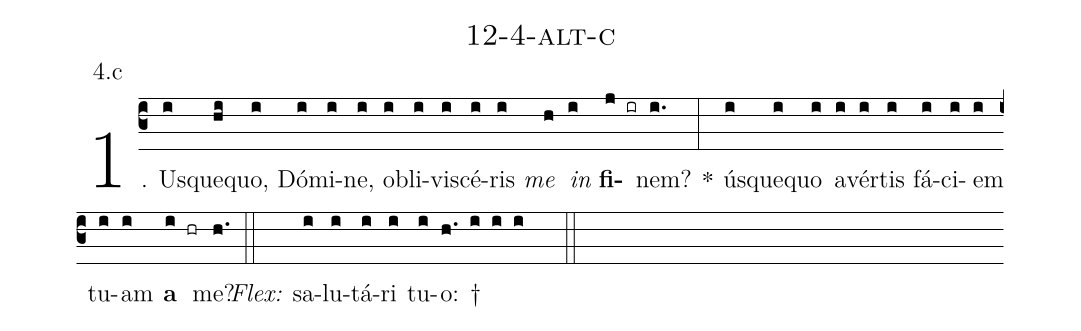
name: 12-4-alt-c;
annotation: 4.c;
%%
(c3)1. Us(i)que(hi)quo,(i) Dó(i)mi(i)ne,(i) ob(i)li(i)vi(i)scé(i)ris(i) <i>me</i>(h) <i>in</i>(i) <b>fi</b>(j ir)nem?(i.) *(:) ús(i)que(i)quo(i) a(i)vér(i)tis(i) fá(i)ci(i)em(i) tu(i)am(i) <b>a</b>(i hr) me?(h.) (::)
<i>Flex:</i>()  sa(i)lu(i)tá(i)ri(i) tu(i)o: †(h. i i i  ::)
